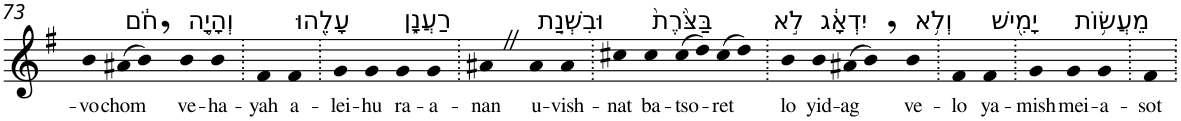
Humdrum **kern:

**kern	**text
*part1	*part1
*staff1	*staff1
*I"Piano	*
*I'Pno	*
!!LO:PB:g=z
*clefG2	*
*k[f#]	*
*G:	*
=73	=73
!	!LO:LY:b
4b	-vo
!LO:TX:a:t=חֹ֔ם	!
!	!LO:LY:b
(>8a#X	chom
8b,)	.
!LO:TX:a:t=וְהָיָ֥ה	!
!	!LO:LY:b
4b	ve-
!	!LO:LY:b
4b	-ha-
=74.	=74.
!	!LO:LY:b
4f#	-yah
!LO:TX:a:t=עָלֵ֖הוּ	!
!	!LO:LY:b
4f#	a-
=75.	=75.
!	!LO:LY:b
4g	-lei-
!	!LO:LY:b
4g	-hu
!LO:TX:a:t=רַעֲנָ֑ן	!
!	!LO:LY:b
4g	ra-
!	!LO:LY:b
4g	-a-
=76.	=76.
!	!LO:LY:b
4a#XZ	-nan
!LO:TX:a:t=וּבִשְׁנַ֤ת	!
!	!LO:LY:b
4a#	u-
!	!LO:LY:b
4a#	-vish-
=77.	=77.
!	!LO:LY:b
4cc#X	-nat
!LO:TX:a:t=בַּצֹּ֙רֶת֙	!
!	!LO:LY:b
4cc#	ba-
!	!LO:LY:b
(>8cc#	-tso-
8dd)	.
!	!LO:LY:b
(>8cc#	-ret
8dd)	.
=78.	=78.
!LO:TX:a:t=לֹ֣א	!
!	!LO:LY:b
4b	lo
!LO:TX:a:t=יִדְאָ֔ג	!
!	!LO:LY:b
4b	yid-
!	!LO:LY:b
(>8a#X	-ag
8b,)	.
!LO:TX:a:t=וְלֹ֥א	!
!	!LO:LY:b
4b	ve-
=79.	=79.
!	!LO:LY:b
4f#	-lo
!LO:TX:a:t=יָמִ֖ישׁ	!
!	!LO:LY:b
4f#	ya-
=80.	=80.
!	!LO:LY:b
4g	-mish
!LO:TX:a:t=מֵעֲשׂ֥וֹת	!
!	!LO:LY:b
4g	mei-
!	!LO:LY:b
4g	-a-
=81.	=81.
!	!LO:LY:b
4f#	-sot
=.	=.
*-	*-
